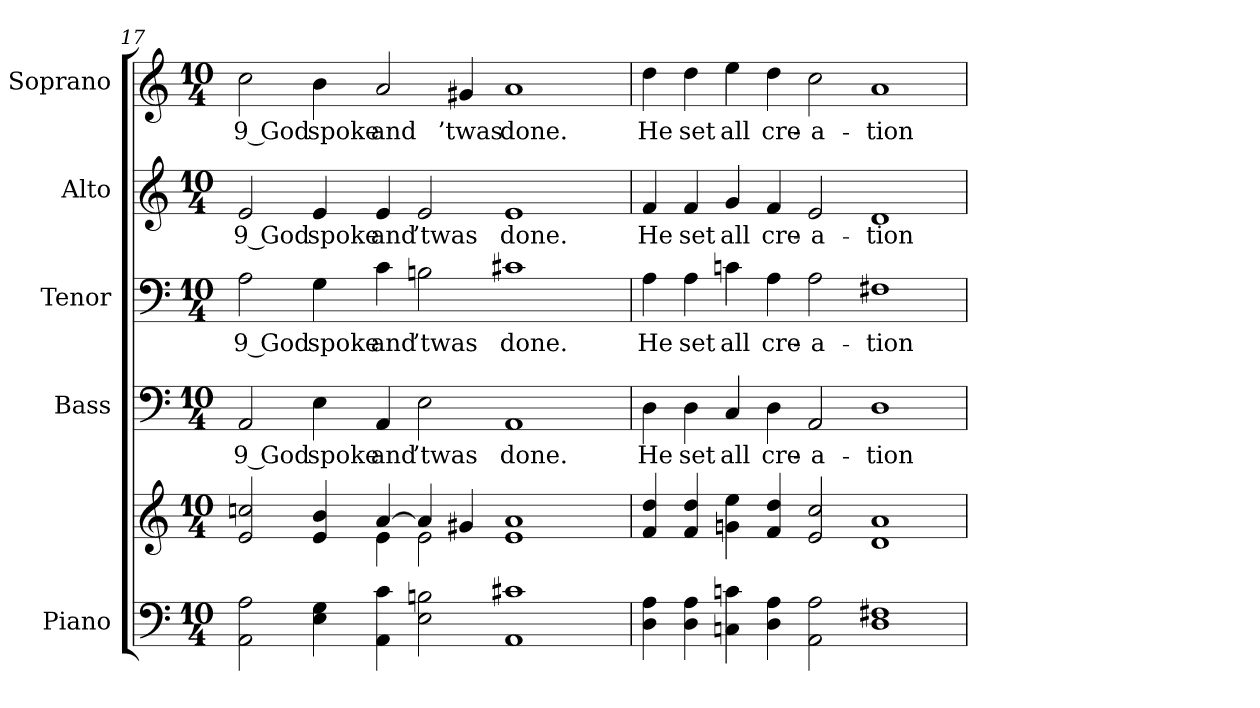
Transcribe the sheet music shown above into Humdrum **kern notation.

**kern	**kern	**kern	**text	**kern	**text	**kern	**text	**kern	**text
*part5	*part5	*part4	*part4	*part3	*part3	*part2	*part2	*part1	*part1
*staff6	*staff5	*staff4	*staff4	*staff3	*staff3	*staff2	*staff2	*staff1	*staff1
*I"Piano	*	*I"Bass	*	*I"Tenor	*	*I"Alto	*	*I"Soprano	*
*I'Pno.	*	*I'B.	*	*I'T.	*	*I'A.	*	*I'S.	*
!!LO:PB:g=z
*clefF4	*clefG2	*clefF4	*	*clefF4	*	*clefG2	*	*clefG2	*
*k[]	*k[]	*k[]	*	*k[]	*	*k[]	*	*k[]	*
*C:	*C:	*C:	*	*C:	*	*C:	*	*C:	*
*M10/4	*M10/4	*M10/4	*	*M10/4	*	*M10/4	*	*M10/4	*
=17	=17	=17	=17	=17	=17	=17	=17	=17	=17
*	*^	*	*	*	*	*	*	*	*
!	!	!	!	!LO:LY:b:color=#000000	!	!	!	!	!	!
!	!	!	!	!	!	!LO:LY:b:color=#000000	!	!	!	!
!	!	!	!	!	!	!	!	!LO:LY:b:color=#000000	!	!
!	!	!	!	!	!	!	!	!	!	!LO:LY:b:color=#000000
2AAi\ 2Ai	2ei/ 2ccni	2ryy	2AAi/	9 God	2Ai\	9 God	2ei/	9 God	2cci\	9 God
!	!	!	!	!LO:LY:b:color=#000000	!	!	!	!	!	!
!	!	!	!	!	!	!LO:LY:b:color=#000000	!	!	!	!
!	!	!	!	!	!	!	!	!LO:LY:b:color=#000000	!	!
!	!	!	!	!	!	!	!	!	!	!LO:LY:b:color=#000000
4Ei\ 4Gi	4ei/ 4bi	4ryy	4Ei\	spoke	4Gi\	spoke	4ei/	spoke	4bi\	spoke
!	!	!	!	!LO:LY:b:color=#000000	!	!	!	!	!	!
!	!	!	!	!	!	!LO:LY:b:color=#000000	!	!	!	!
!	!	!	!	!	!	!	!	!LO:LY:b:color=#000000	!	!
!	!	!	!	!	!	!	!	!	!	!LO:LY:b:color=#000000
4AAi\ 4ci	[>4ai/	4ei\	4AAi/	and	4ci\	and	4ei/	and	2ai/	and
!	!	!	!	!LO:LY:b:color=#000000	!	!	!	!	!	!
!	!	!	!	!	!	!LO:LY:b:color=#000000	!	!	!	!
!	!	!	!	!	!	!	!	!LO:LY:b:color=#000000	!	!
2Ei\ 2Bni	4ai/]	2ei\	2Ei\	’twas	2Bni\	’twas	2ei/	’twas	.	.
!	!	!	!	!	!	!	!	!	!	!LO:LY:b:color=#000000
.	4g#Xi/	.	.	.	.	.	.	.	4g#Xi/	’twas
!	!	!	!	!LO:LY:b:color=#000000	!	!	!	!	!	!
!	!	!	!	!	!	!LO:LY:b:color=#000000	!	!	!	!
!	!	!	!	!	!	!	!	!LO:LY:b:color=#000000	!	!
!	!	!	!	!	!	!	!	!	!	!LO:LY:b:color=#000000
1AAi 1c#Xi	1ei 1ai	2ryy	1AAi	done.	1c#Xi	done.	1ei	done.	1ai	done.
.	.	2ryy	.	.	.	.	.	.	.	.
*	*v	*v	*	*	*	*	*	*	*	*
!!LO:PB:g=z
=18	=18	=18	=18	=18	=18	=18	=18	=18	=18
*	*^	*	*	*	*	*	*	*	*
!	!	!	!	!LO:LY:b:color=#000000	!	!	!	!	!	!
*	*v	*v	*	*	*	*	*	*	*	*
*	*^	*	*	*	*	*	*	*	*
!	!	!	!	!	!	!LO:LY:b:color=#000000	!	!	!	!
*	*v	*v	*	*	*	*	*	*	*	*
*	*^	*	*	*	*	*	*	*	*
!	!	!	!	!	!	!	!	!LO:LY:b:color=#000000	!	!
*	*v	*v	*	*	*	*	*	*	*	*
*	*^	*	*	*	*	*	*	*	*
!	!	!	!	!	!	!	!	!	!	!LO:LY:b:color=#000000
*	*v	*v	*	*	*	*	*	*	*	*
4Di\ 4Ai	4fi/ 4ddi	4Di\	He	4Ai\	He	4fi/	He	4ddi\	He
!	!	!	!LO:LY:b:color=#000000	!	!	!	!	!	!
!	!	!	!	!	!LO:LY:b:color=#000000	!	!	!	!
!	!	!	!	!	!	!	!LO:LY:b:color=#000000	!	!
!	!	!	!	!	!	!	!	!	!LO:LY:b:color=#000000
4Di\ 4Ai	4fi/ 4ddi	4Di\	set	4Ai\	set	4fi/	set	4ddi\	set
!	!	!	!LO:LY:b:color=#000000	!	!	!	!	!	!
!	!	!	!	!	!LO:LY:b:color=#000000	!	!	!	!
!	!	!	!	!	!	!	!LO:LY:b:color=#000000	!	!
!	!	!	!	!	!	!	!	!	!LO:LY:b:color=#000000
4Cni\ 4cni	4gni\ 4eei	4Ci/	all	4cni\	all	4gi/	all	4eei\	all
!	!	!	!LO:LY:b:color=#000000	!	!	!	!	!	!
!	!	!	!	!	!LO:LY:b:color=#000000	!	!	!	!
!	!	!	!	!	!	!	!LO:LY:b:color=#000000	!	!
!	!	!	!	!	!	!	!	!	!LO:LY:b:color=#000000
4Di\ 4Ai	4fi/ 4ddi	4Di\	cre-	4Ai\	cre-	4fi/	cre-	4ddi\	cre-
!	!	!	!LO:LY:b:color=#000000	!	!	!	!	!	!
!	!	!	!	!	!LO:LY:b:color=#000000	!	!	!	!
!	!	!	!	!	!	!	!LO:LY:b:color=#000000	!	!
!	!	!	!	!	!	!	!	!	!LO:LY:b:color=#000000
2AAi\ 2Ai	2ei/ 2cci	2AAi/	-a-	2Ai\	-a-	2ei/	-a-	2cci\	-a-
!	!	!	!LO:LY:b:color=#000000	!	!	!	!	!	!
!	!	!	!	!	!LO:LY:b:color=#000000	!	!	!	!
!	!	!	!	!	!	!	!LO:LY:b:color=#000000	!	!
!	!	!	!	!	!	!	!	!	!LO:LY:b:color=#000000
1Di 1F#Xi	1di 1ai	1Di	-tion	1F#Xi	-tion	1di	-tion	1ai	-tion
=	=	=	=	=	=	=	=	=	=
*-	*-	*-	*-	*-	*-	*-	*-	*-	*-
